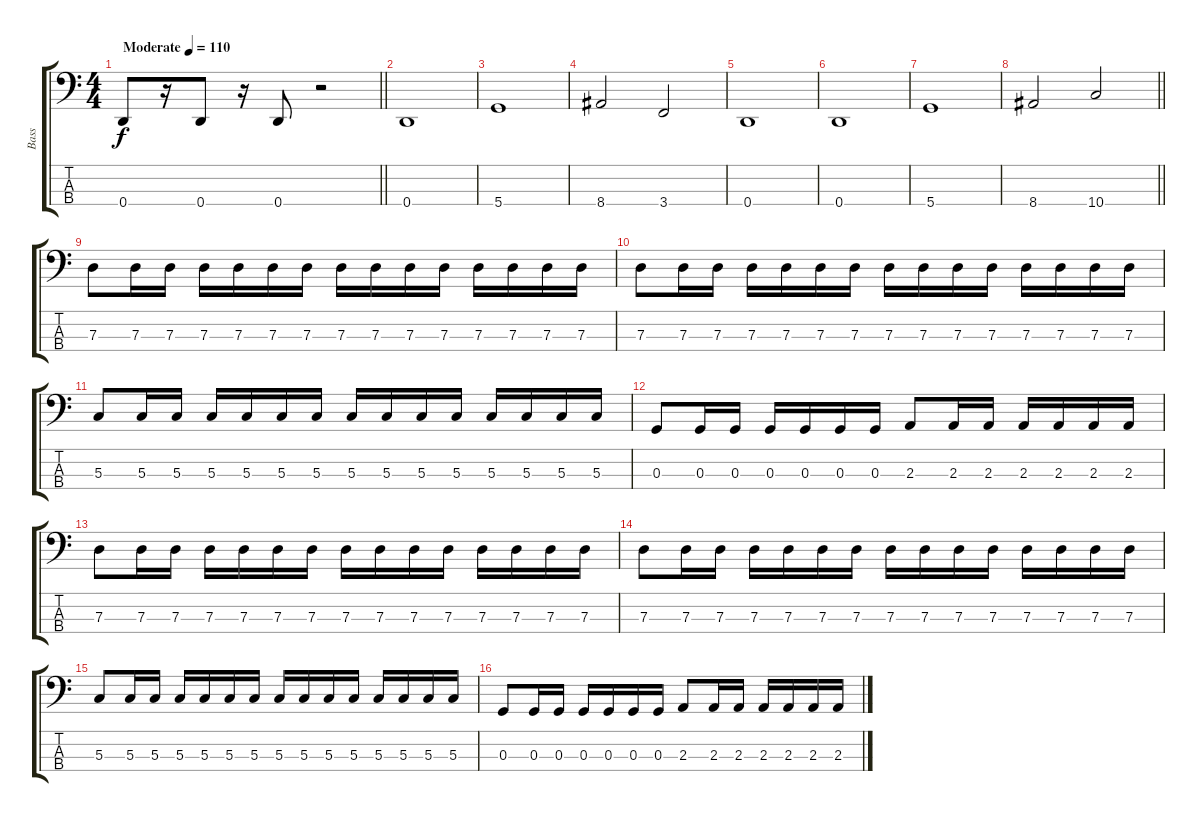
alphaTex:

\track ("Bass" "Bass") {instrument electricbasspick}
\staff {score tabs}
\tuning (F2 C2 G1 D1) {hide}
\ts (4 4)
\section ("" "")
\tempo (110 "Moderate")
\clef f4
\barLineRight lightlight
\ks c
0.4.8{dy f instrument electricbasspick} r.16 0.4.8 r.16 0.4.8 r.2 |
0.4.1 |
5.4.1 |
8.4.2 3.4.2 |
0.4.1 |
0.4.1 |
5.4.1 |
\barLineRight lightlight
8.4.2 10.4.2 |
\section ("" "")
7.3.8 7.3.16 7.3.16 7.3.16 7.3.16 7.3.16 7.3.16 7.3.16 7.3.16 7.3.16 7.3.16 7.3.16 7.3.16 7.3.16 7.3.16 |
7.3.8 7.3.16 7.3.16 7.3.16 7.3.16 7.3.16 7.3.16 7.3.16 7.3.16 7.3.16 7.3.16 7.3.16 7.3.16 7.3.16 7.3.16 |
5.3.8 5.3.16 5.3.16 5.3.16 5.3.16 5.3.16 5.3.16 5.3.16 5.3.16 5.3.16 5.3.16 5.3.16 5.3.16 5.3.16 5.3.16 |
0.3.8 0.3.16 0.3.16 0.3.16 0.3.16 0.3.16 0.3.16 2.3.8 2.3.16 2.3.16 2.3.16 2.3.16 2.3.16 2.3.16 |
7.3.8 7.3.16 7.3.16 7.3.16 7.3.16 7.3.16 7.3.16 7.3.16 7.3.16 7.3.16 7.3.16 7.3.16 7.3.16 7.3.16 7.3.16 |
7.3.8 7.3.16 7.3.16 7.3.16 7.3.16 7.3.16 7.3.16 7.3.16 7.3.16 7.3.16 7.3.16 7.3.16 7.3.16 7.3.16 7.3.16 |
5.3.8 5.3.16 5.3.16 5.3.16 5.3.16 5.3.16 5.3.16 5.3.16 5.3.16 5.3.16 5.3.16 5.3.16 5.3.16 5.3.16 5.3.16 |
0.3.8 0.3.16 0.3.16 0.3.16 0.3.16 0.3.16 0.3.16 2.3.8 2.3.16 2.3.16 2.3.16 2.3.16 2.3.16 2.3.16
